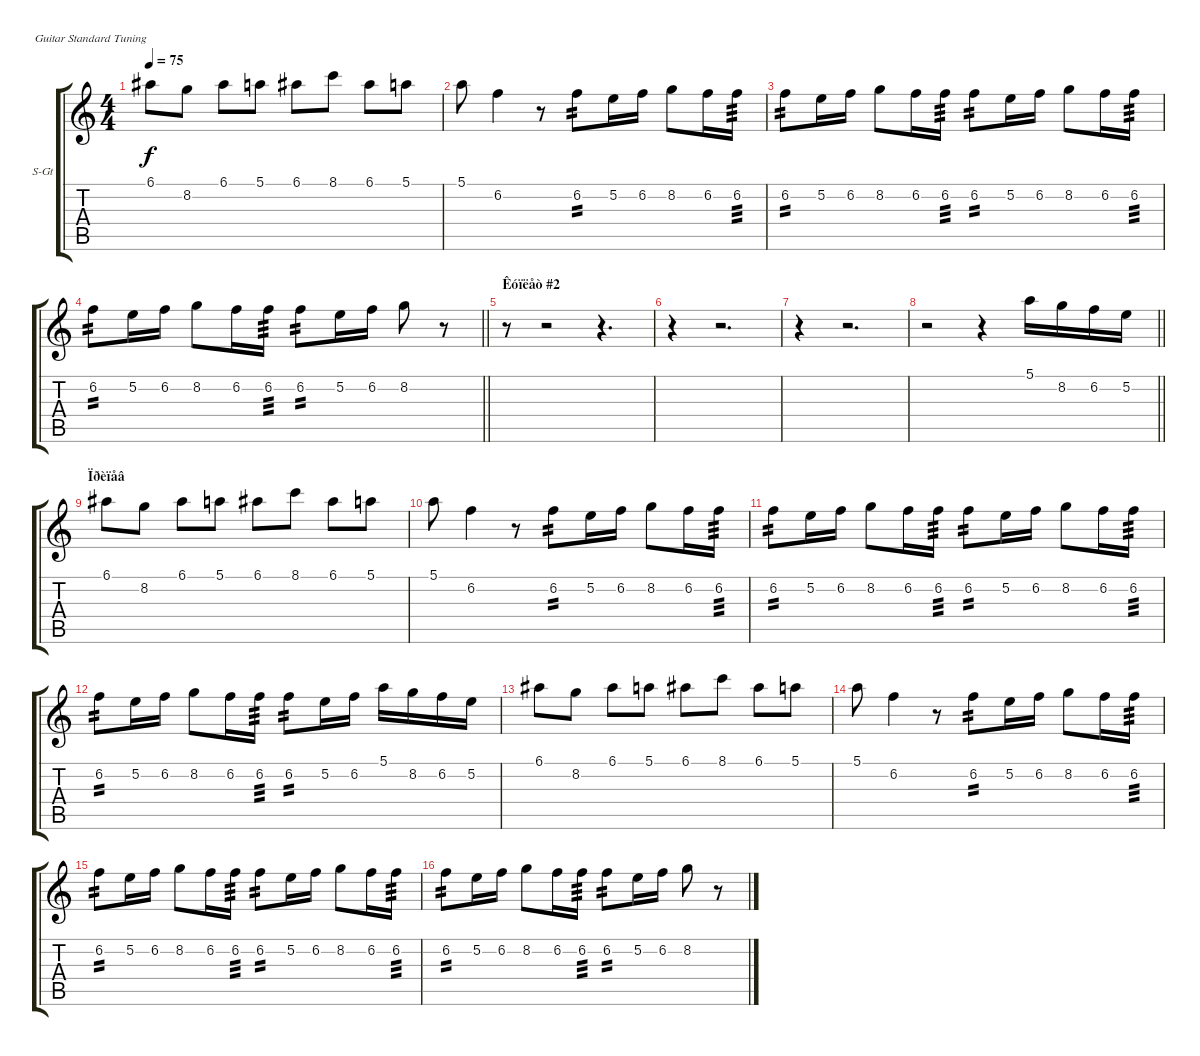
\bracketExtendMode groupsimilarinstruments
\firstSystemTrackNameOrientation horizontal
\otherSystemsTrackNameOrientation horizontal
\track ("Ñîëî" "S-Gt") {instrument acousticguitarsteel}
\staff {score tabs}
\tuning (E4 B3 G3 D3 A2 E2)
\ts (4 4)
\tempo 75
\clef g2
\ks c
6.1.8{dy f} 8.2.8 6.1.8 5.1.8 6.1.8 8.1.8 6.1.8 5.1.8 |
5.1.8 6.2.4 r.8 6.2.8{tp 2} 5.2.16 6.2.16 8.2.8 6.2.16 6.2.16{tp 3} |
6.2.8{tp 2} 5.2.16 6.2.16 8.2.8 6.2.16 6.2.16{tp 3} 6.2.8{tp 2} 5.2.16 6.2.16 8.2.8 6.2.16 6.2.16{tp 3} |
\barLineRight lightlight
6.2.8{tp 2} 5.2.16 6.2.16 8.2.8 6.2.16 6.2.16{tp 3} 6.2.8{tp 2} 5.2.16 6.2.16 8.2.8 r.8 |
\section ("" "Êóïëåò #2")
r.8 r.2 r.4{d} |
r.4 r.2{d} |
r.4 r.2{d} |
\barLineRight lightlight
r.2 r.4 5.1.16 8.2.16 6.2.16 5.2.16 |
\section ("" "Ïðèïåâ")
6.1.8 8.2.8 6.1.8 5.1.8 6.1.8 8.1.8 6.1.8 5.1.8 |
5.1.8 6.2.4 r.8 6.2.8{tp 2} 5.2.16 6.2.16 8.2.8 6.2.16 6.2.16{tp 3} |
6.2.8{tp 2} 5.2.16 6.2.16 8.2.8 6.2.16 6.2.16{tp 3} 6.2.8{tp 2} 5.2.16 6.2.16 8.2.8 6.2.16 6.2.16{tp 3} |
6.2.8{tp 2} 5.2.16 6.2.16 8.2.8 6.2.16 6.2.16{tp 3} 6.2.8{tp 2} 5.2.16 6.2.16 5.1.16 8.2.16 6.2.16 5.2.16 |
6.1.8 8.2.8 6.1.8 5.1.8 6.1.8 8.1.8 6.1.8 5.1.8 |
5.1.8 6.2.4 r.8 6.2.8{tp 2} 5.2.16 6.2.16 8.2.8 6.2.16 6.2.16{tp 3} |
6.2.8{tp 2} 5.2.16 6.2.16 8.2.8 6.2.16 6.2.16{tp 3} 6.2.8{tp 2} 5.2.16 6.2.16 8.2.8 6.2.16 6.2.16{tp 3} |
6.2.8{tp 2} 5.2.16 6.2.16 8.2.8 6.2.16 6.2.16{tp 3} 6.2.8{tp 2} 5.2.16 6.2.16 8.2.8 r.8
